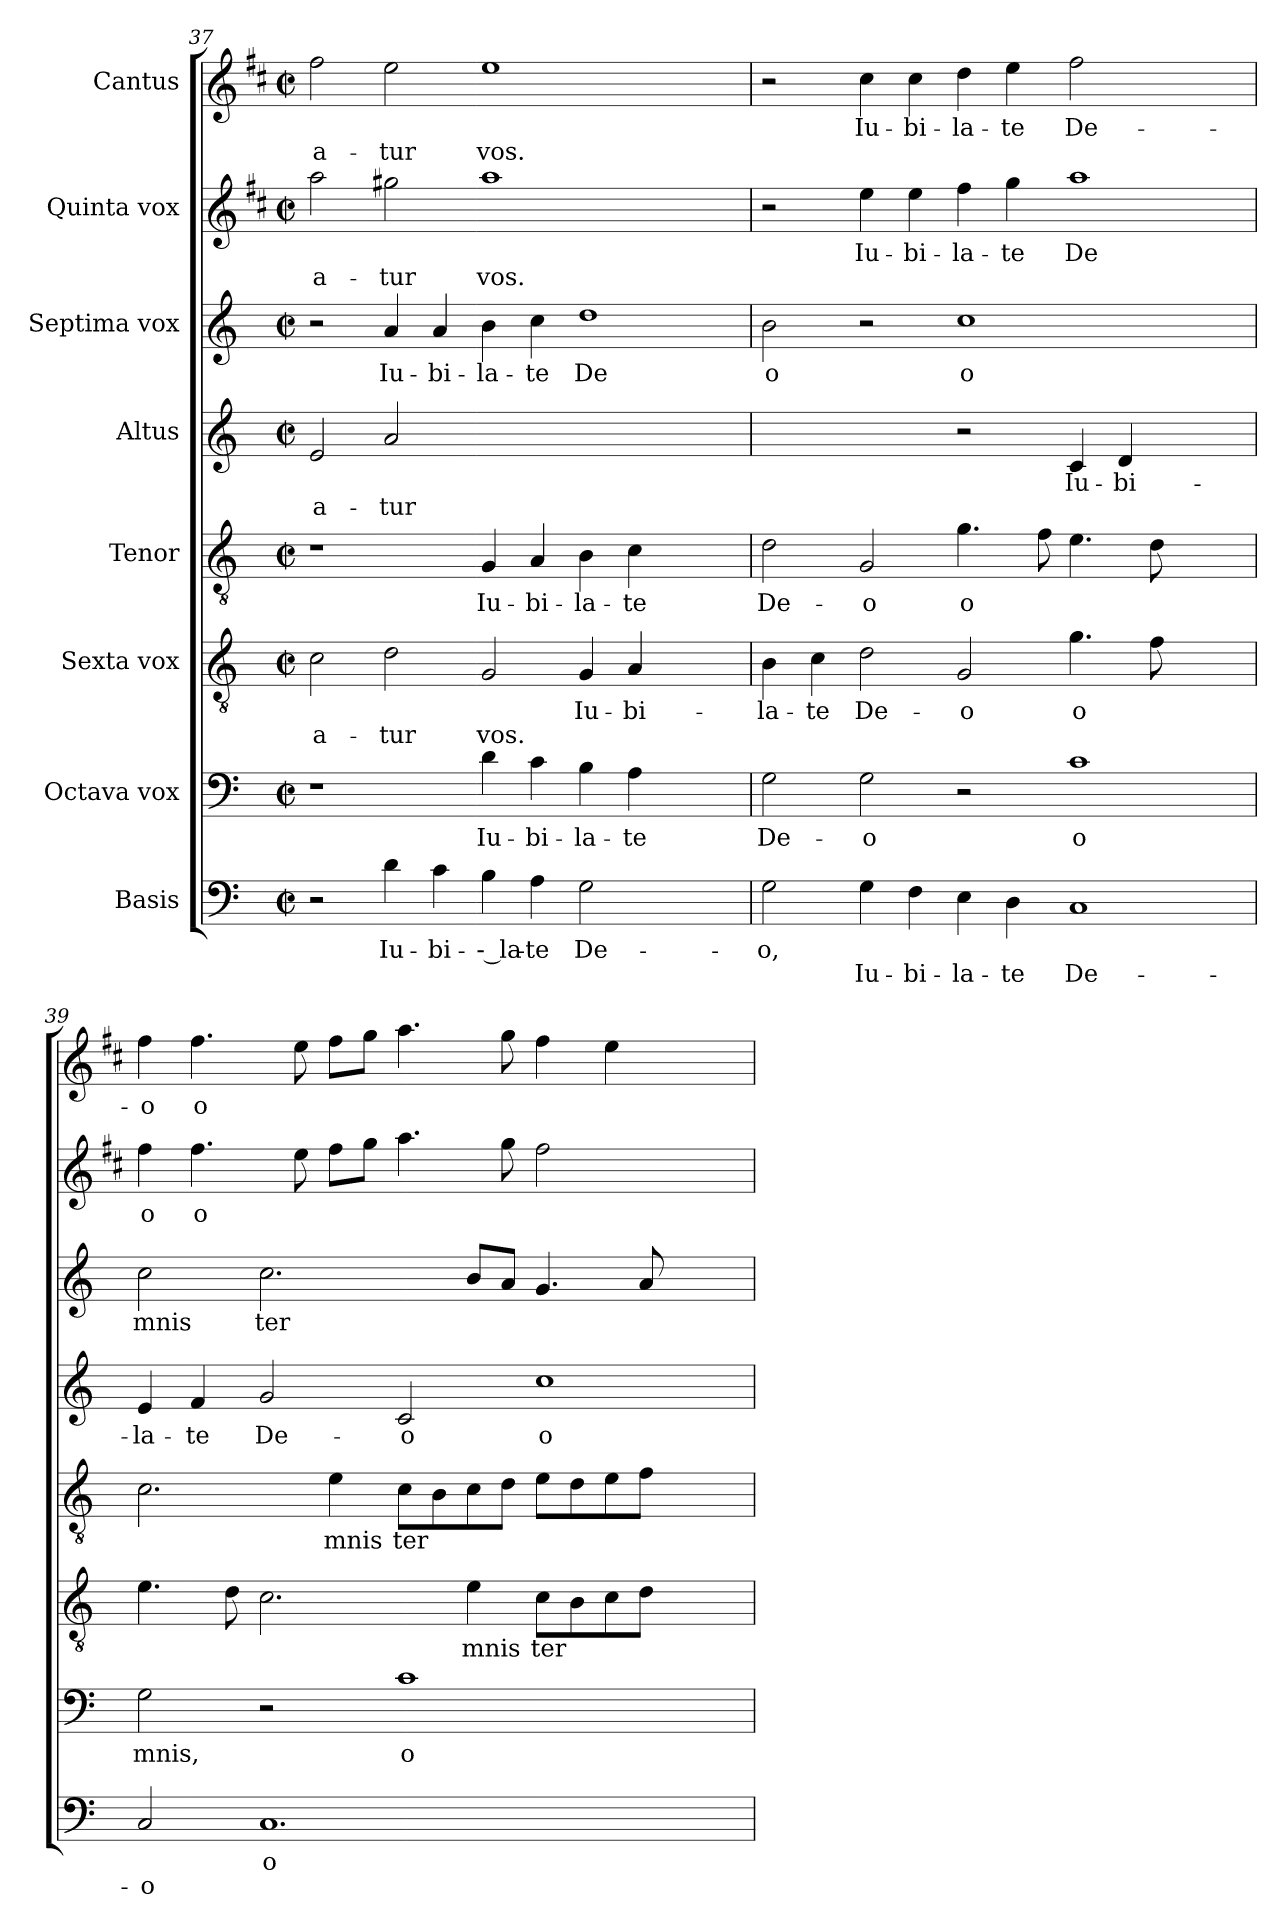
**kern	**text	**text	**kern	**text	**kern	**text	**text	**kern	**text	**kern	**text	**text	**kern	**text	**kern	**text	**text	**kern	**text	**text
*part8	*part8	*part8	*part7	*part7	*part6	*part6	*part6	*part5	*part5	*part4	*part4	*part4	*part3	*part3	*part2	*part2	*part2	*part1	*part1	*part1
*staff8	*staff8	*staff8	*staff7	*staff7	*staff6	*staff6	*staff6	*staff5	*staff5	*staff4	*staff4	*staff4	*staff3	*staff3	*staff2	*staff2	*staff2	*staff1	*staff1	*staff1
*I"Basis	*	*	*I"Octava vox	*	*I"Sexta vox	*	*	*I"Tenor	*	*I"Altus	*	*	*I"Septima vox	*	*I"Quinta vox	*	*	*I"Cantus	*	*
!!LO:LB:g=z
*clefF4	*	*	*clefF4	*	*clefGv2	*	*	*clefGv2	*	*clefG2	*	*	*clefG2	*	*clefG2	*	*	*clefG2	*	*
*	*	*	*	*	*	*	*	*	*	*	*	*	*	*	*ITrd1c2	*	*	*ITrd1c2	*	*
*k[]	*	*	*k[]	*	*k[]	*	*	*k[]	*	*k[]	*	*	*k[]	*	*k[]	*	*	*k[]	*	*
*C:	*	*	*C:	*	*C:	*	*	*C:	*	*C:	*	*	*C:	*	*C:	*	*	*C:	*	*
*M4/2	*	*	*M4/2	*	*M4/2	*	*	*M4/2	*	*M4/2	*	*	*M4/2	*	*M4/2	*	*	*M4/2	*	*
*met(c|)	*	*	*met(c|)	*	*met(c|)	*	*	*met(c|)	*	*met(c|)	*	*	*met(c|)	*	*met(c|)	*	*	*met(c|)	*	*
=37	=37	=37	=37	=37	=37	=37	=37	=37	=37	=37	=37	=37	=37	=37	=37	=37	=37	=37	=37	=37
!	!	!	!	!	!	!	!LO:LY:b	!	!	!	!	!LO:LY:b	!	!	!	!	!LO:LY:b	!	!	!LO:LY:b
2r	.	.	1r	.	2c	.	-a-	1r	.	2e	.	-a-	2r	.	2gg	.	-a-	2ee	.	-a-
!	!LO:LY:b	!	!	!	!	!	!LO:LY:b	!	!	!	!	!LO:LY:b	!	!LO:LY:b	!	!	!LO:LY:b	!	!	!LO:LY:b
4d	Iu-	.	.	.	2d	.	-tur	.	.	2a	.	-tur	4a	Iu-	2ff#	.	-tur	2dd	.	-tur
!	!LO:LY:b	!	!	!	!	!	!	!	!	!	!	!	!	!LO:LY:b	!	!	!	!	!	!
4c	-bi-	.	.	.	.	.	.	.	.	.	.	.	4a	-bi-	.	.	.	.	.	.
!	!LO:LY:b	!	!	!LO:LY:b	!	!	!LO:LY:b	!	!LO:LY:b	!	!	!LO:LY:b	!	!LO:LY:b	!	!	!LO:LY:b	!	!	!LO:LY:b
4B	-- la-	.	4d	Iu-	2G	.	vos.	4G	Iu-	[1gyy	.	vos.	4b	-la-	1gg	.	vos.	1dd	.	vos.
!	!LO:LY:b	!	!	!LO:LY:b	!	!	!	!	!LO:LY:b	!	!	!	!	!LO:LY:b	!	!	!	!	!	!
4A	-te	.	4c	-bi-	.	.	.	4A	-bi-	.	.	.	4cc	-te	.	.	.	.	.	.
!	!LO:LY:b	!	!	!LO:LY:b	!	!LO:LY:b	!	!	!LO:LY:b	!	!	!	!	!LO:LY:b	!	!	!	!	!	!
2G	De-	.	4B	-la-	4G	Iu-	.	4B	-la-	.	.	.	1dd	De	.	.	.	.	.	.
!	!	!	!	!LO:LY:b	!	!LO:LY:b	!	!	!LO:LY:b	!	!	!	!	!	!	!	!	!	!	!
.	.	.	4A	-te	4A	-bi-	.	4c	-te	.	.	.	.	.	.	.	.	.	.	.
2ryy	.	.	2ryy	.	2ryy	.	.	2ryy	.	2ryy	.	.	.	.	2ryy	.	.	2ryy	.	.
=38	=38	=38	=38	=38	=38	=38	=38	=38	=38	=38	=38	=38	=38	=38	=38	=38	=38	=38	=38	=38
!	!LO:LY:b	!	!	!LO:LY:b	!	!LO:LY:b	!	!	!LO:LY:b	!	!	!	!	!LO:LY:b	!	!	!	!	!	!
2G	-o,	.	2G	De-	4B	-la-	.	2d	De-	2.gyy_	.	.	2b	o	2r	.	.	2r	.	.
!	!	!	!	!	!	!LO:LY:b	!	!	!	!	!	!	!	!	!	!	!	!	!	!
.	.	.	.	.	4c	-te	.	.	.	.	.	.	.	.	.	.	.	.	.	.
!	!	!LO:LY:b	!	!LO:LY:b	!	!LO:LY:b	!	!	!LO:LY:b	!	!	!	!	!	!	!LO:LY:b	!	!	!LO:LY:b	!
4G	.	Iu-	2G	-o	2d	De-	.	2G	-o	.	.	.	2r	.	4dd	Iu-	.	4b	Iu-	.
!	!	!LO:LY:b	!	!	!	!	!	!	!	!	!	!	!	!	!	!LO:LY:b	!	!	!LO:LY:b	!
4F	.	-bi-	.	.	.	.	.	.	.	4gyy]	.	.	.	.	4dd	-bi-	.	4b	-bi-	.
!	!	!LO:LY:b	!	!	!	!LO:LY:b	!	!	!LO:LY:b	!	!	!	!	!LO:LY:b	!	!LO:LY:b	!	!	!LO:LY:b	!
4E	.	-la-	2r	.	2G	-o	.	4.g	o	2r	.	.	1cc	o	4ee	-la-	.	4cc	-la-	.
!	!	!LO:LY:b	!	!	!	!	!	!	!	!	!	!	!	!	!	!LO:LY:b	!	!	!LO:LY:b	!
4D	.	-te	.	.	.	.	.	.	.	.	.	.	.	.	4ff	-te	.	4dd	-te	.
.	.	.	.	.	.	.	.	8f	.	.	.	.	.	.	.	.	.	.	.	.
!	!	!LO:LY:b	!	!LO:LY:b	!	!LO:LY:b	!	!	!	!	!LO:LY:b	!	!	!	!	!LO:LY:b	!	!	!LO:LY:b	!
1C	.	De-	1c	o	4.g	o	.	4.e	.	4c	Iu-	.	.	.	1gg	De	.	2ee	De-	.
!	!	!	!	!	!	!	!	!	!	!	!LO:LY:b	!	!	!	!	!	!	!	!	!
.	.	.	.	.	.	.	.	.	.	4d	-bi-	.	.	.	.	.	.	.	.	.
.	.	.	.	.	8f	.	.	8d	.	.	.	.	.	.	.	.	.	.	.	.
.	.	.	.	.	2ryy	.	.	2ryy	.	2ryy	.	.	2ryy	.	.	.	.	2ryy	.	.
=39	=39	=39	=39	=39	=39	=39	=39	=39	=39	=39	=39	=39	=39	=39	=39	=39	=39	=39	=39	=39
!	!	!LO:LY:b	!	!LO:LY:b	!	!	!	!	!	!	!LO:LY:b	!	!	!LO:LY:b	!	!LO:LY:b	!	!	!LO:LY:b	!
2C	.	-o	2G	mnis,	4.e	.	.	2.c	.	4e	-la-	.	2cc	mnis	4ee	o	.	4ee	-o	.
!	!	!	!	!	!	!	!	!	!	!	!LO:LY:b	!	!	!	!	!LO:LY:b	!	!	!LO:LY:b	!
.	.	.	.	.	.	.	.	.	.	4f	-te	.	.	.	4.ee	o	.	4.ee	o	.
.	.	.	.	.	8d	.	.	.	.	.	.	.	.	.	.	.	.	.	.	.
!	!LO:LY:b	!	!	!	!	!	!	!	!	!	!LO:LY:b	!	!	!LO:LY:b	!	!	!	!	!	!
1.C	o	.	2r	.	2.c	.	.	.	.	2g	De-	.	2.cc	ter	.	.	.	.	.	.
.	.	.	.	.	.	.	.	.	.	.	.	.	.	.	8dd	.	.	8dd	.	.
!	!	!	!	!	!	!	!	!	!LO:LY:b	!	!	!	!	!	!	!	!	!	!	!
.	.	.	.	.	.	.	.	4e	mnis	.	.	.	.	.	8eeL	.	.	8eeL	.	.
.	.	.	.	.	.	.	.	.	.	.	.	.	.	.	8ffJ	.	.	8ffJ	.	.
!	!	!	!	!LO:LY:b	!	!	!	!	!LO:LY:b	!	!LO:LY:b	!	!	!	!	!	!	!	!	!
.	.	.	1c	o	.	.	.	8cL	ter	2c	-o	.	.	.	4.gg	.	.	4.gg	.	.
.	.	.	.	.	.	.	.	8B	.	.	.	.	.	.	.	.	.	.	.	.
!	!	!	!	!	!	!LO:LY:b	!	!	!	!	!	!	!	!	!	!	!	!	!	!
.	.	.	.	.	4e	mnis	.	8c	.	.	.	.	8bL	.	.	.	.	.	.	.
.	.	.	.	.	.	.	.	8dJ	.	.	.	.	8aJ	.	8ff	.	.	8ff	.	.
!	!	!	!	!	!	!LO:LY:b	!	!	!	!	!LO:LY:b	!	!	!	!	!	!	!	!	!
.	.	.	.	.	8cL	ter	.	8eL	.	1cc	o	.	4.g	.	2ee	.	.	4ee	.	.
.	.	.	.	.	8B	.	.	8d	.	.	.	.	.	.	.	.	.	.	.	.
.	.	.	.	.	8c	.	.	8e	.	.	.	.	.	.	.	.	.	4dd	.	.
.	.	.	.	.	8dJ	.	.	8fJ	.	.	.	.	8a	.	.	.	.	.	.	.
2ryy	.	.	2ryy	.	2ryy	.	.	2ryy	.	.	.	.	2ryy	.	2ryy	.	.	2ryy	.	.
=	=	=	=	=	=	=	=	=	=	=	=	=	=	=	=	=	=	=	=	=
*-	*-	*-	*-	*-	*-	*-	*-	*-	*-	*-	*-	*-	*-	*-	*-	*-	*-	*-	*-	*-
